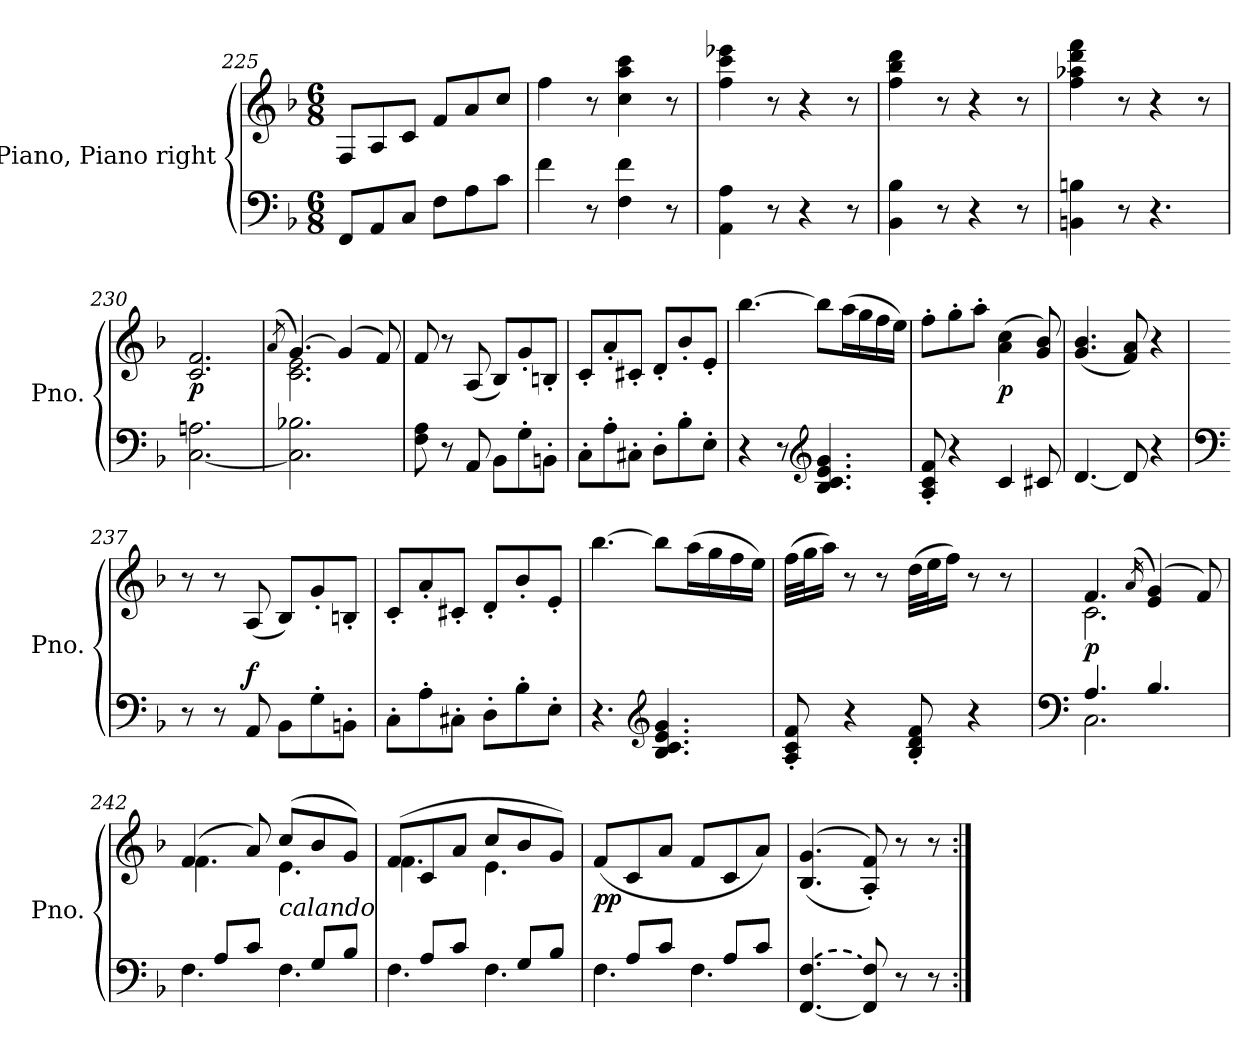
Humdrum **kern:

**kern	**kern	**dynam
*part1	*part1	*part1
*staff2	*staff1	*staff1/2
*I"Piano, Piano right	*	*
*I'Pno.	*	*
*clefF4	*clefG2	*
*k[b-]	*k[b-]	*
*M6/8	*M6/8	*
=225	=225	=225
8FF/L	8F/L	.
8AA/	8A/	.
8C/J	8c/J	.
8F\L	8f/L	.
8A\	8a/	.
8c\J	8cc/J	.
=226	=226	=226
4f\	4ff\	.
8r	8r	.
4F\ 4f\	4cc\ 4aa\ 4ccc\	.
8r	8r	.
=227	=227	=227
4AA\ 4A\	4ff\ 4ccc\ 4eee-X\	.
8r	8r	.
4r	4r	.
8r	8r	.
=228	=228	=228
4BB-\ 4B-\	4ff\ 4bb-\ 4ddd\	.
8r	8r	.
4r	4r	.
8r	8r	.
=229	=229	=229
4BBn\ 4Bn\	4ff\ 4aa-X\ 4ddd\ 4fff\	.
8r	8r	.
4.r	4r	.
.	8r	.
=230	=230	=230
!	!	!LO:DY:b
[2.C\ 2.An\	2.c/ 2.f/	p
=231	=231	=231
.	(>8qa/	.
*	*^	*
2.C\] 2.B-X\	[4.g/)	2.c\ 2.e\	.
.	(>4g/]	.	.
.	8f/)	.	.
*	*v	*v	*
=232	=232	=232
8F\ 8A\	8f/	.
8r	8r	.
8AA/	(<8A/	.
8BB-\L	8B-/L)	.
8G'\	8g'/	.
8BBn'\J	8Bn'/J	.
=233	=233	=233
8C'\L	8c'/L	.
8A'\	8a'/	.
8C#X'\J	8c#X'/J	.
8D'\L	8d'/L	.
8B-'\	8b-'/	.
8E'\J	8e'/J	.
=234	=234	=234
4r	[4.bb-\	.
8r	.	.
*clefG2	*	*
4.B-/ 4.c/ 4.e/ 4.g/	8bb-\L]	.
.	(>16aa\L	.
.	16gg\	.
.	16ff\	.
.	16ee\JJ)	.
=235	=235	=235
8A/' 8c/' 8f/'	8ff'\L	.
4r	8gg'\	.
.	8aa'\J	.
!	!	!LO:DY:b
4c/	(>4a\ 4cc\	p
8c#X/	8g/ 8b-/)	.
=236	=236	=236
[4.d/	(<4.g/ 4.b-/	.
8d/]	8f/ 8a/)	.
4r	4r	.
=237	=237	=237
*clefF4	*	*
8r	8r	.
8r	8r	.
!	!	!LO:DY:a=2
8AA/	(<8A/	f
8BB-\L	8B-/L)	.
8G'\	8g'/	.
8BBn'\J	8Bn'/J	.
=238	=238	=238
8C'\L	8c'/L	.
8A'\	8a'/	.
8C#X'\J	8c#X'/J	.
8D'\L	8d'/L	.
8B-'\	8b-'/	.
8E'\J	8e'/J	.
=239	=239	=239
4.r	[4.bb-\	.
*clefG2	*	*
4.B-/ 4.c/ 4.e/ 4.g/	8bb-\L]	.
.	(>16aa\L	.
.	16gg\	.
.	16ff\	.
.	16ee\JJ)	.
=240	=240	=240
8A/' 8c/' 8f/'	(>32ff\LLL	.
.	32gg\J	.
.	16aa\JJ)	.
4r	8r	.
.	8r	.
8B-/' 8d/' 8f/'	(>32dd\LLL	.
.	32ee\J	.
.	16ff\JJ)	.
4r	8r	.
.	8r	.
=241	=241	=241
*clefF4	*	*
*^	*^	*
!	!	!	!	!LO:DY:a=2
4.A/	2.C\	4.f/	2.c\	p
.	.	(>16qa/	.	.
4.B-/	.	(>4e/ 4g/)	.	.
.	.	8f/)	.	.
=242	=242	=242	=242	=242
8ryy	4.F\	(>4f/	4.f\	.
8A/L	.	.	.	.
8c/J	.	8a/)	.	.
!	!	!LO:TX:b:i:t=calando	!	!
8ryy	4.F\	(>8cc/L	4.e\	.
8G/L	.	8b-/	.	.
8B-/J	.	8g/J)	.	.
=243	=243	=243	=243	=243
8ryy	4.F\	(>8f/L	4.f\	.
8A/L	.	8c/	.	.
8c/J	.	8a/J	.	.
8ryy	4.F\	8cc/L	4.e\	.
8G/L	.	8b-/	.	.
8B-/J	.	8g/J)	.	.
*	*	*v	*v	*
=244	=244	=244	=244
!	!	!	!LO:DY:b
8ryy	4.F\	(<8f/L	pp
8A/L	.	8c/	.
8c/J	.	8a/J	.
8ryy	4.F\	8f/L	.
8A/L	.	8c/	.
8c/J	.	8a/J)	.
*v	*v	*	*
=245	=245	=245
!LO:T:n=2:dash	!	!
[4.FF/ [4.F/	(<(>4.B-/ 4.g/	.
8FF/] 8F/]	8A/' 8f/'))	.
8r	8r	.
8r	8r	.
=:|!	=:|!	=:|!
*-	*-	*-
